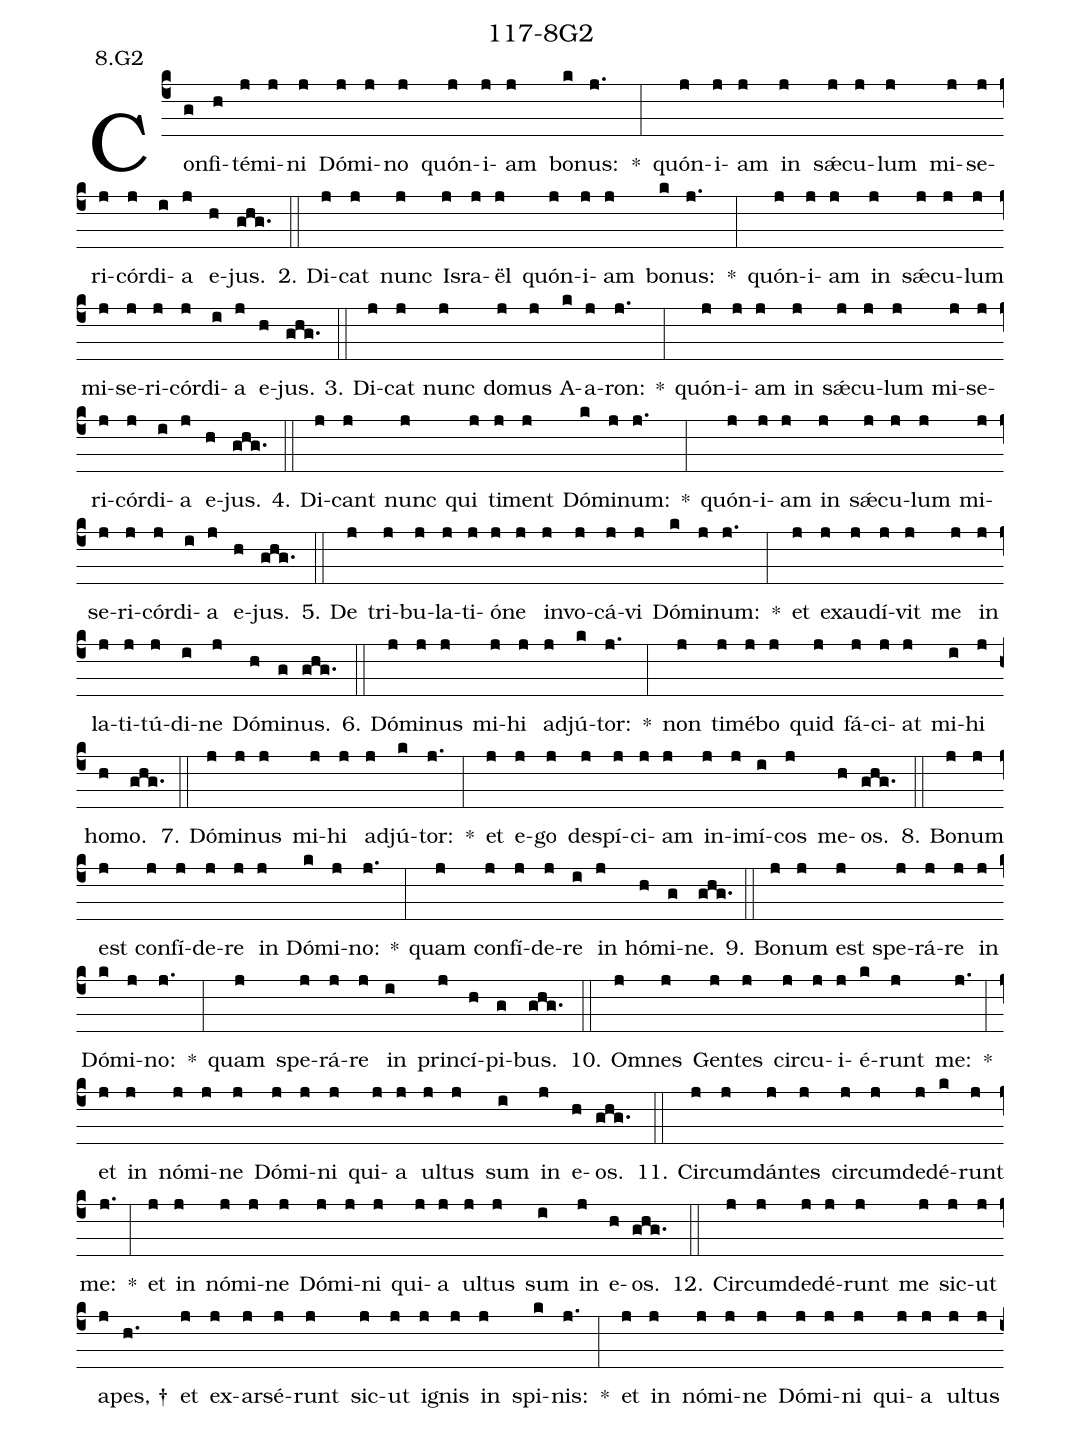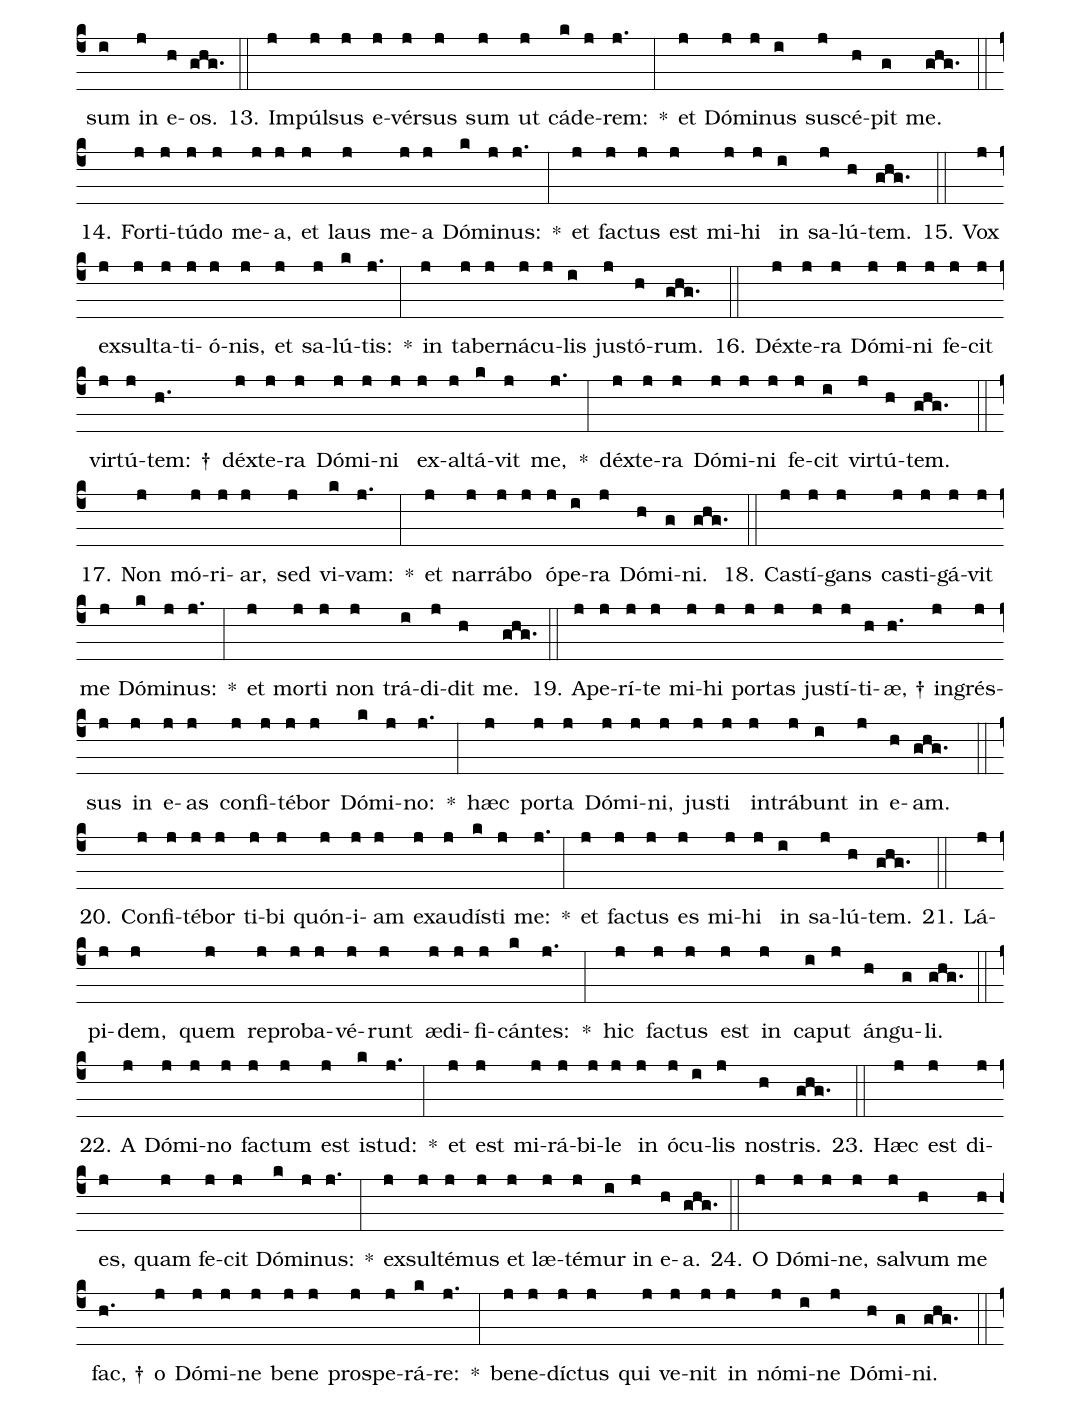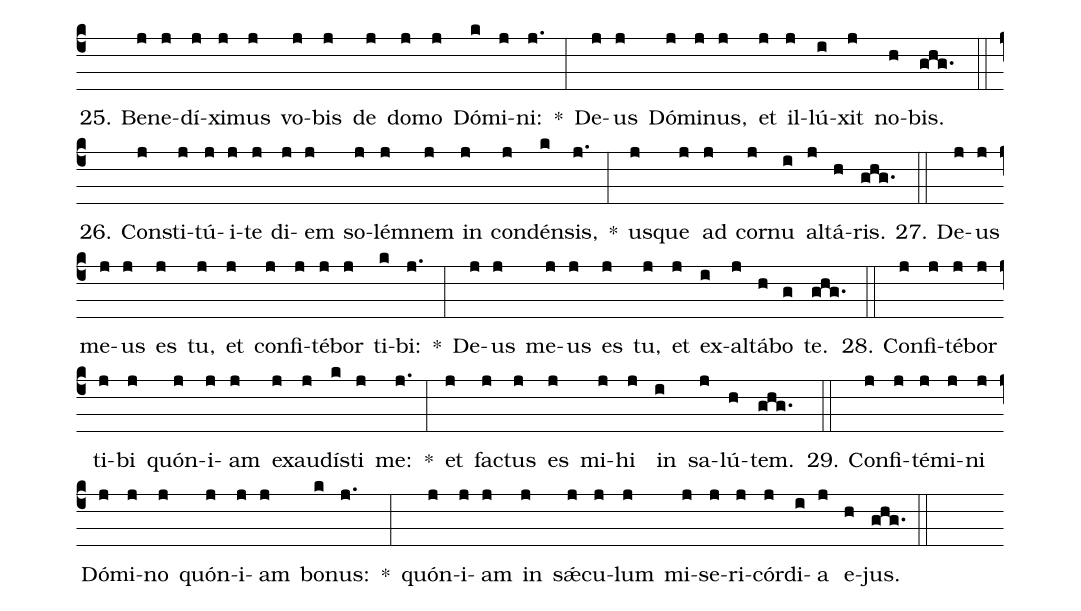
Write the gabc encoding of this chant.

name: 117-8G2;
annotation: 8.G2;
%%
(c4)Con(g)fi(h)té(j)mi(j)ni(j) Dó(j)mi(j)no(j) quón(j)i(j)am(j) bo(k)nus:(j.) *(:) quón(j)i(j)am(j) in(j) sǽ(j)cu(j)lum(j) mi(j)se(j)ri(j)cór(j)di(i)a(j) e(h)jus.(ghg.) (::)
2. Di(j)cat(j) nunc(j) Is(j)ra(j)ël(j) quón(j)i(j)am(j) bo(k)nus:(j.) *(:) quón(j)i(j)am(j) in(j) sǽ(j)cu(j)lum(j) mi(j)se(j)ri(j)cór(j)di(i)a(j) e(h)jus.(ghg.) (::)
3. Di(j)cat(j) nunc(j) do(j)mus(j) A(k)a(j)ron:(j.) *(:) quón(j)i(j)am(j) in(j) sǽ(j)cu(j)lum(j) mi(j)se(j)ri(j)cór(j)di(i)a(j) e(h)jus.(ghg.) (::)
4. Di(j)cant(j) nunc(j) qui(j) ti(j)ment(j) Dó(k)mi(j)num:(j.) *(:) quón(j)i(j)am(j) in(j) sǽ(j)cu(j)lum(j) mi(j)se(j)ri(j)cór(j)di(i)a(j) e(h)jus.(ghg.) (::)
5. De(j) tri(j)bu(j)la(j)ti(j)ó(j)ne(j) in(j)vo(j)cá(j)vi(j) Dó(k)mi(j)num:(j.) *(:) et(j) ex(j)au(j)dí(j)vit(j) me(j) in(j) la(j)ti(j)tú(j)di(i)ne(j) Dó(h)mi(g)nus.(ghg.) (::)
6. Dó(j)mi(j)nus(j) mi(j)hi(j) ad(j)jú(k)tor:(j.) *(:) non(j) ti(j)mé(j)bo(j) quid(j) fá(j)ci(j)at(j) mi(i)hi(j) ho(h)mo.(ghg.) (::)
7. Dó(j)mi(j)nus(j) mi(j)hi(j) ad(j)jú(k)tor:(j.) *(:) et(j) e(j)go(j) de(j)spí(j)ci(j)am(j) in(j)i(j)mí(i)cos(j) me(h)os.(ghg.) (::)
8. Bo(j)num(j) est(j) con(j)fí(j)de(j)re(j) in(j) Dó(k)mi(j)no:(j.) *(:) quam(j) con(j)fí(j)de(j)re(i) in(j) hó(h)mi(g)ne.(ghg.) (::)
9. Bo(j)num(j) est(j) spe(j)rá(j)re(j) in(j) Dó(k)mi(j)no:(j.) *(:) quam(j) spe(j)rá(j)re(j) in(i) prin(j)cí(h)pi(g)bus.(ghg.) (::)
10. Om(j)nes(j) Gen(j)tes(j) cir(j)cu(j)i(j)é(k)runt(j) me:(j.) *(:) et(j) in(j) nó(j)mi(j)ne(j) Dó(j)mi(j)ni(j) qui(j)a(j) ul(j)tus(j) sum(i) in(j) e(h)os.(ghg.) (::)
11. Cir(j)cum(j)dán(j)tes(j) cir(j)cum(j)de(j)dé(k)runt(j) me:(j.) *(:) et(j) in(j) nó(j)mi(j)ne(j) Dó(j)mi(j)ni(j) qui(j)a(j) ul(j)tus(j) sum(i) in(j) e(h)os.(ghg.) (::)
12. Cir(j)cum(j)de(j)dé(j)runt(j) me(j) sic(j)ut(j) a(j)pes, †(h.) et(j) ex(j)ar(j)sé(j)runt(j) sic(j)ut(j) i(j)gnis(j) in(j) spi(k)nis:(j.) *(:) et(j) in(j) nó(j)mi(j)ne(j) Dó(j)mi(j)ni(j) qui(j)a(j) ul(j)tus(j) sum(i) in(j) e(h)os.(ghg.) (::)
13. Im(j)púl(j)sus(j) e(j)vér(j)sus(j) sum(j) ut(j) cá(k)de(j)rem:(j.) *(:) et(j) Dó(j)mi(j)nus(i) su(j)scé(h)pit(g) me.(ghg.) (::)
14. For(j)ti(j)tú(j)do(j) me(j)a,(j) et(j) laus(j) me(j)a(j) Dó(k)mi(j)nus:(j.) *(:) et(j) fac(j)tus(j) est(j) mi(j)hi(j) in(i) sa(j)lú(h)tem.(ghg.) (::)
15. Vox(j) ex(j)sul(j)ta(j)ti(j)ó(j)nis,(j) et(j) sa(j)lú(k)tis:(j.) *(:) in(j) ta(j)ber(j)ná(j)cu(j)lis(i) jus(j)tó(h)rum.(ghg.) (::)
16. Déx(j)te(j)ra(j) Dó(j)mi(j)ni(j) fe(j)cit(j) vir(j)tú(j)tem: †(h.) déx(j)te(j)ra(j) Dó(j)mi(j)ni(j) ex(j)al(j)tá(k)vit(j) me,(j.) *(:) déx(j)te(j)ra(j) Dó(j)mi(j)ni(j) fe(j)cit(i) vir(j)tú(h)tem.(ghg.) (::)
17. Non(j) mó(j)ri(j)ar,(j) sed(j) vi(k)vam:(j.) *(:) et(j) nar(j)rá(j)bo(j) ó(j)pe(i)ra(j) Dó(h)mi(g)ni.(ghg.) (::)
18. Cas(j)tí(j)gans(j) cas(j)ti(j)gá(j)vit(j) me(j) Dó(k)mi(j)nus:(j.) *(:) et(j) mor(j)ti(j) non(j) trá(i)di(j)dit(h) me.(ghg.) (::)
19. A(j)pe(j)rí(j)te(j) mi(j)hi(j) por(j)tas(j) jus(j)tí(j)ti(h)æ, †(h.) in(j)grés(j)sus(j) in(j) e(j)as(j) con(j)fi(j)té(j)bor(j) Dó(k)mi(j)no:(j.) *(:) hæc(j) por(j)ta(j) Dó(j)mi(j)ni,(j) jus(j)ti(j) in(j)trá(j)bunt(i) in(j) e(h)am.(ghg.) (::)
20. Con(j)fi(j)té(j)bor(j) ti(j)bi(j) quón(j)i(j)am(j) ex(j)au(j)dís(k)ti(j) me:(j.) *(:) et(j) fac(j)tus(j) es(j) mi(j)hi(j) in(i) sa(j)lú(h)tem.(ghg.) (::)
21. Lá(j)pi(j)dem,(j) quem(j) re(j)pro(j)ba(j)vé(j)runt(j) æ(j)di(j)fi(j)cán(k)tes:(j.) *(:) hic(j) fac(j)tus(j) est(j) in(j) ca(i)put(j) án(h)gu(g)li.(ghg.) (::)
22. A(j) Dó(j)mi(j)no(j) fac(j)tum(j) est(j) is(k)tud:(j.) *(:) et(j) est(j) mi(j)rá(j)bi(j)le(j) in(j) ó(j)cu(i)lis(j) nos(h)tris.(ghg.) (::)
23. Hæc(j) est(j) di(j)es,(j) quam(j) fe(j)cit(j) Dó(k)mi(j)nus:(j.) *(:) ex(j)sul(j)té(j)mus(j) et(j) læ(j)té(j)mur(i) in(j) e(h)a.(ghg.) (::)
24. O(j) Dó(j)mi(j)ne,(j) sal(j)vum(h) me(h) fac, †(h.) o(j) Dó(j)mi(j)ne(j) be(j)ne(j) pro(j)spe(j)rá(k)re:(j.) *(:) be(j)ne(j)díc(j)tus(j) qui(j) ve(j)nit(j) in(j) nó(j)mi(i)ne(j) Dó(h)mi(g)ni.(ghg.) (::)
25. Be(j)ne(j)dí(j)xi(j)mus(j) vo(j)bis(j) de(j) do(j)mo(j) Dó(k)mi(j)ni:(j.) *(:) De(j)us(j) Dó(j)mi(j)nus,(j) et(j) il(j)lú(i)xit(j) no(h)bis.(ghg.) (::)
26. Con(j)sti(j)tú(j)i(j)te(j) di(j)em(j) so(j)lém(j)nem(j) in(j) con(j)dén(k)sis,(j.) *(:) us(j)que(j) ad(j) cor(j)nu(i) al(j)tá(h)ris.(ghg.) (::)
27. De(j)us(j) me(j)us(j) es(j) tu,(j) et(j) con(j)fi(j)té(j)bor(j) ti(k)bi:(j.) *(:) De(j)us(j) me(j)us(j) es(j) tu,(j) et(j) ex(i)al(j)tá(h)bo(g) te.(ghg.) (::)
28. Con(j)fi(j)té(j)bor(j) ti(j)bi(j) quón(j)i(j)am(j) ex(j)au(j)dís(k)ti(j) me:(j.) *(:) et(j) fac(j)tus(j) es(j) mi(j)hi(j) in(i) sa(j)lú(h)tem.(ghg.) (::)
29. Con(j)fi(j)té(j)mi(j)ni(j) Dó(j)mi(j)no(j) quón(j)i(j)am(j) bo(k)nus:(j.) *(:) quón(j)i(j)am(j) in(j) sǽ(j)cu(j)lum(j) mi(j)se(j)ri(j)cór(j)di(i)a(j) e(h)jus.(ghg.) (::)
